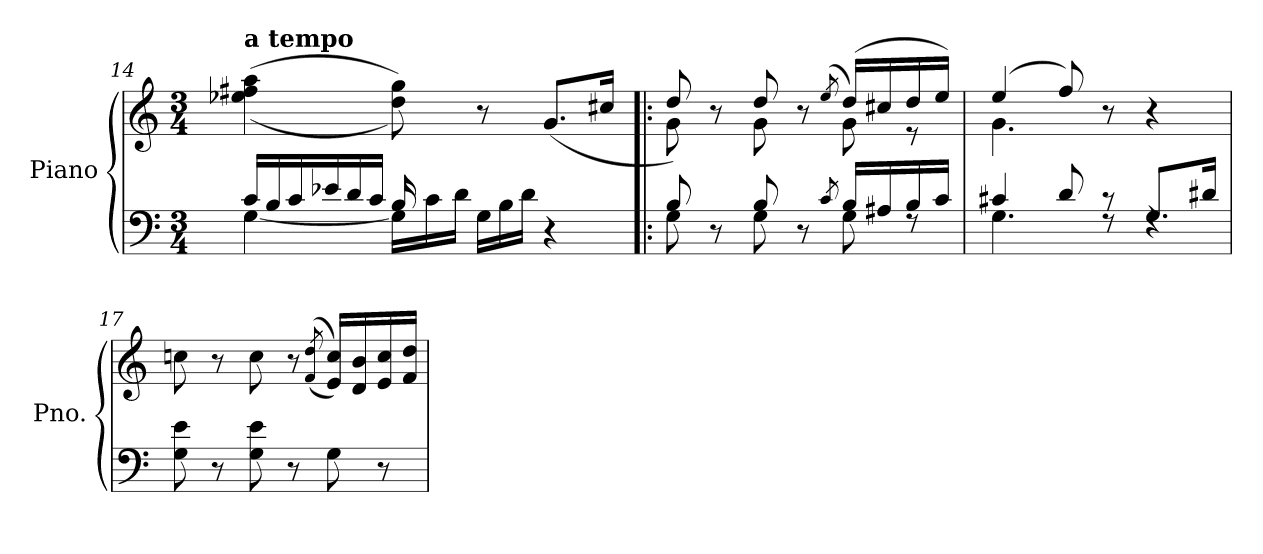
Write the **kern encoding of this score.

**kern	**kern
*part1	*part1
*staff2	*staff1
*I"Piano	*
*I'Pno.	*
*clefF4	*clefG2
*k[]	*k[]
*M3/4	*M3/4
*Xtuplet	*
=14	=14
*^	*
!	!	!LO:TX:a:B:t=a tempo
24c/LL	[4G\	(<(>4ee-X\ 4ff#X\ 4aa\
24B/	.	.
24c/	.	.
24e-X/	.	.
24d/	.	.
24c/JJ	.	.
16B/	24G\LL]	8dd\ 8gg\))
.	24c\	.
8.rAyy	.	.
.	24d\JJ	.
.	24G\LL	8r
.	24B\	.
.	24d\JJ	.
4r	4ryy	(>8.g/L
.	.	16cc#X/Jk
=15!|:	=15!|:	=15!|:
*	*	*^
8B/	8G\	8dd/)	8g\
8r	8ryy	8r	8ryy
8B/	8G\	8dd/	8g\
8r	8ryy	8r	8ryy
8qc/	.	(>8qee/	.
16B/LL	8G\	(>16dd/LL)	8g\
16A#X/	.	16cc#X/	.
16B/	8rF	16dd/	8r
16c/JJ	.	16ee/JJ)	.
=16	=16	=16	=16
4c#X/	4.G\	(>4ee/	4.g\
8d/	.	8ff/)	.
8r	8rF	8r	8ryy
8.G/L	4rF	4r	4ryy
16d#X/Jk	.	.	.
*v	*v	*	*
*	*v	*v
!!LO:LB:g=z
=17	=17
8G\ 8e\	8ccn\
8r	8r
8G\ 8e\	8cc\
8r	8r
.	(>(<8qf/ 8qdd/
8G\	16e/ 16cc/LL))
.	16d/ 16b/
8r	16e/ 16cc/
.	16f/ 16dd/JJ
=	=
*-	*-
